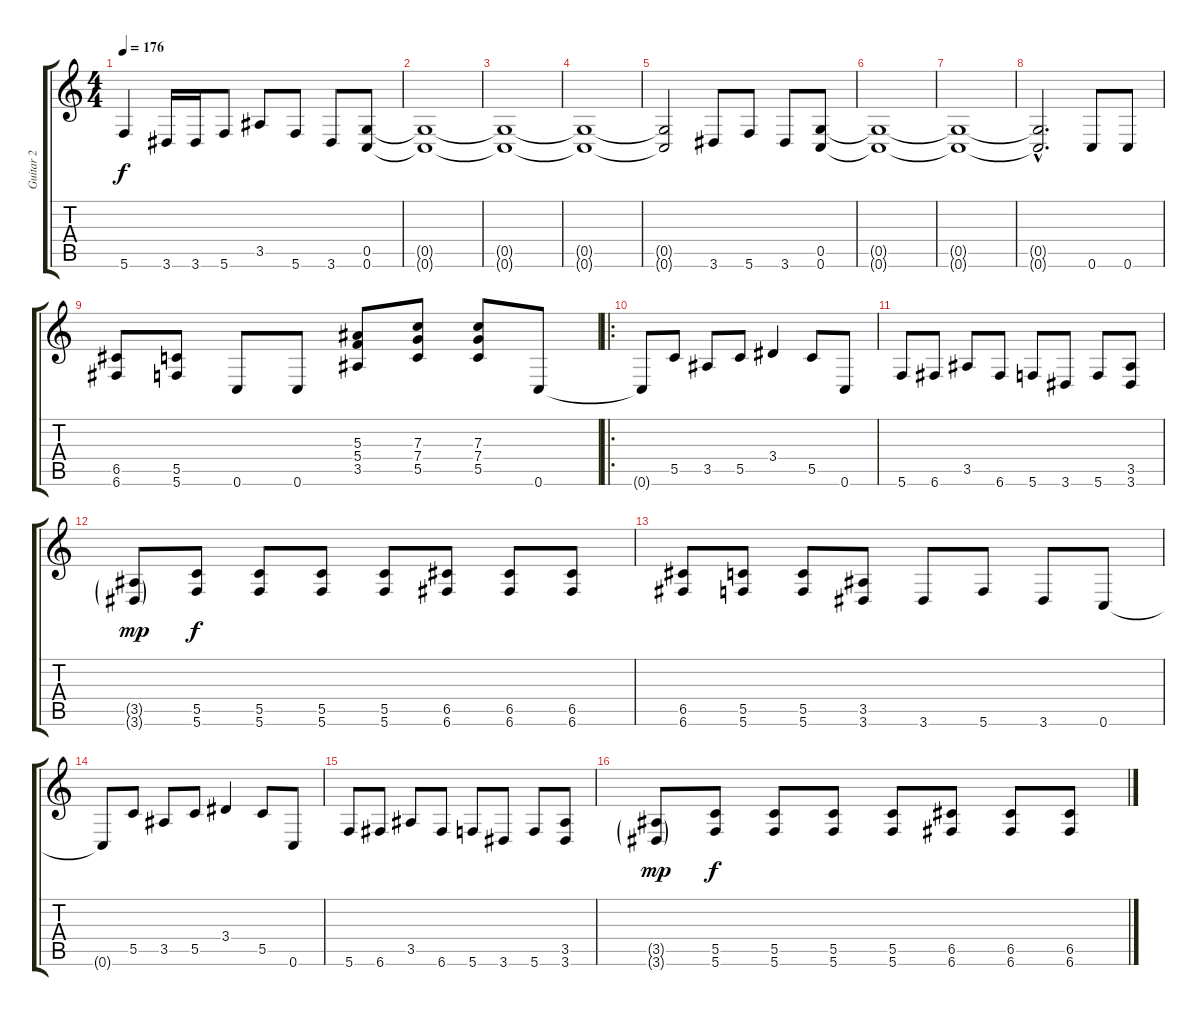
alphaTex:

\track ("Guitar 2" "Guitar 2") {instrument distortionguitar}
\staff {score tabs}
\tuning (D4 A3 F3 C3 G2 C2) {hide}
\ts (4 4)
\tempo 176
\clef g2
\ks c
5.6{t}.4{dy f} 3.6.16 3.6.16 5.6.8 3.5.8 5.6.8 3.6.8 (0.5 0.6).8 |
(0.5{t} 0.6{t}).1 |
(0.5{t} 0.6{t}).1 |
(0.5{t} 0.6{t}).1 |
(0.5{t} 0.6{t}).2 3.6.8 5.6.8 3.6.8 (0.5 0.6).8 |
(0.5{t} 0.6{t}).1 |
(0.5{t} 0.6{t}).1 |
(0.5{hac t} 0.6{hac t}).2{d} 0.6.8 0.6.8 |
(6.5 6.6).8 (5.5 5.6).8 0.6.8 0.6.8 (5.3 5.4 3.5).8 (7.3 7.4 5.5).8 (7.3 7.4 5.5).8 0.6.8 |
\ro
0.6{t}.8 5.5.8 3.5.8 5.5.8 3.4.4 5.5.8 0.6.8 |
5.6.8 6.6.8 3.5.8 6.6.8 5.6.8 3.6.8 5.6.8 (3.5 3.6).8 |
(3.5{g} 3.6{g}).8{dy mp} (5.5 5.6).8{dy f} (5.5 5.6).8 (5.5 5.6).8 (5.5 5.6).8 (6.5 6.6).8 (6.5 6.6).8 (6.5 6.6).8 |
(6.5 6.6).8 (5.5 5.6).8 (5.5 5.6).8 (3.5 3.6).8 3.6.8 5.6.8 3.6.8 0.6.8 |
0.6{t}.8 5.5.8 3.5.8 5.5.8 3.4.4 5.5.8 0.6.8 |
5.6.8 6.6.8 3.5.8 6.6.8 5.6.8 3.6.8 5.6.8 (3.5 3.6).8 |
(3.5{g} 3.6{g}).8{dy mp} (5.5 5.6).8{dy f} (5.5 5.6).8 (5.5 5.6).8 (5.5 5.6).8 (6.5 6.6).8 (6.5 6.6).8 (6.5 6.6).8
